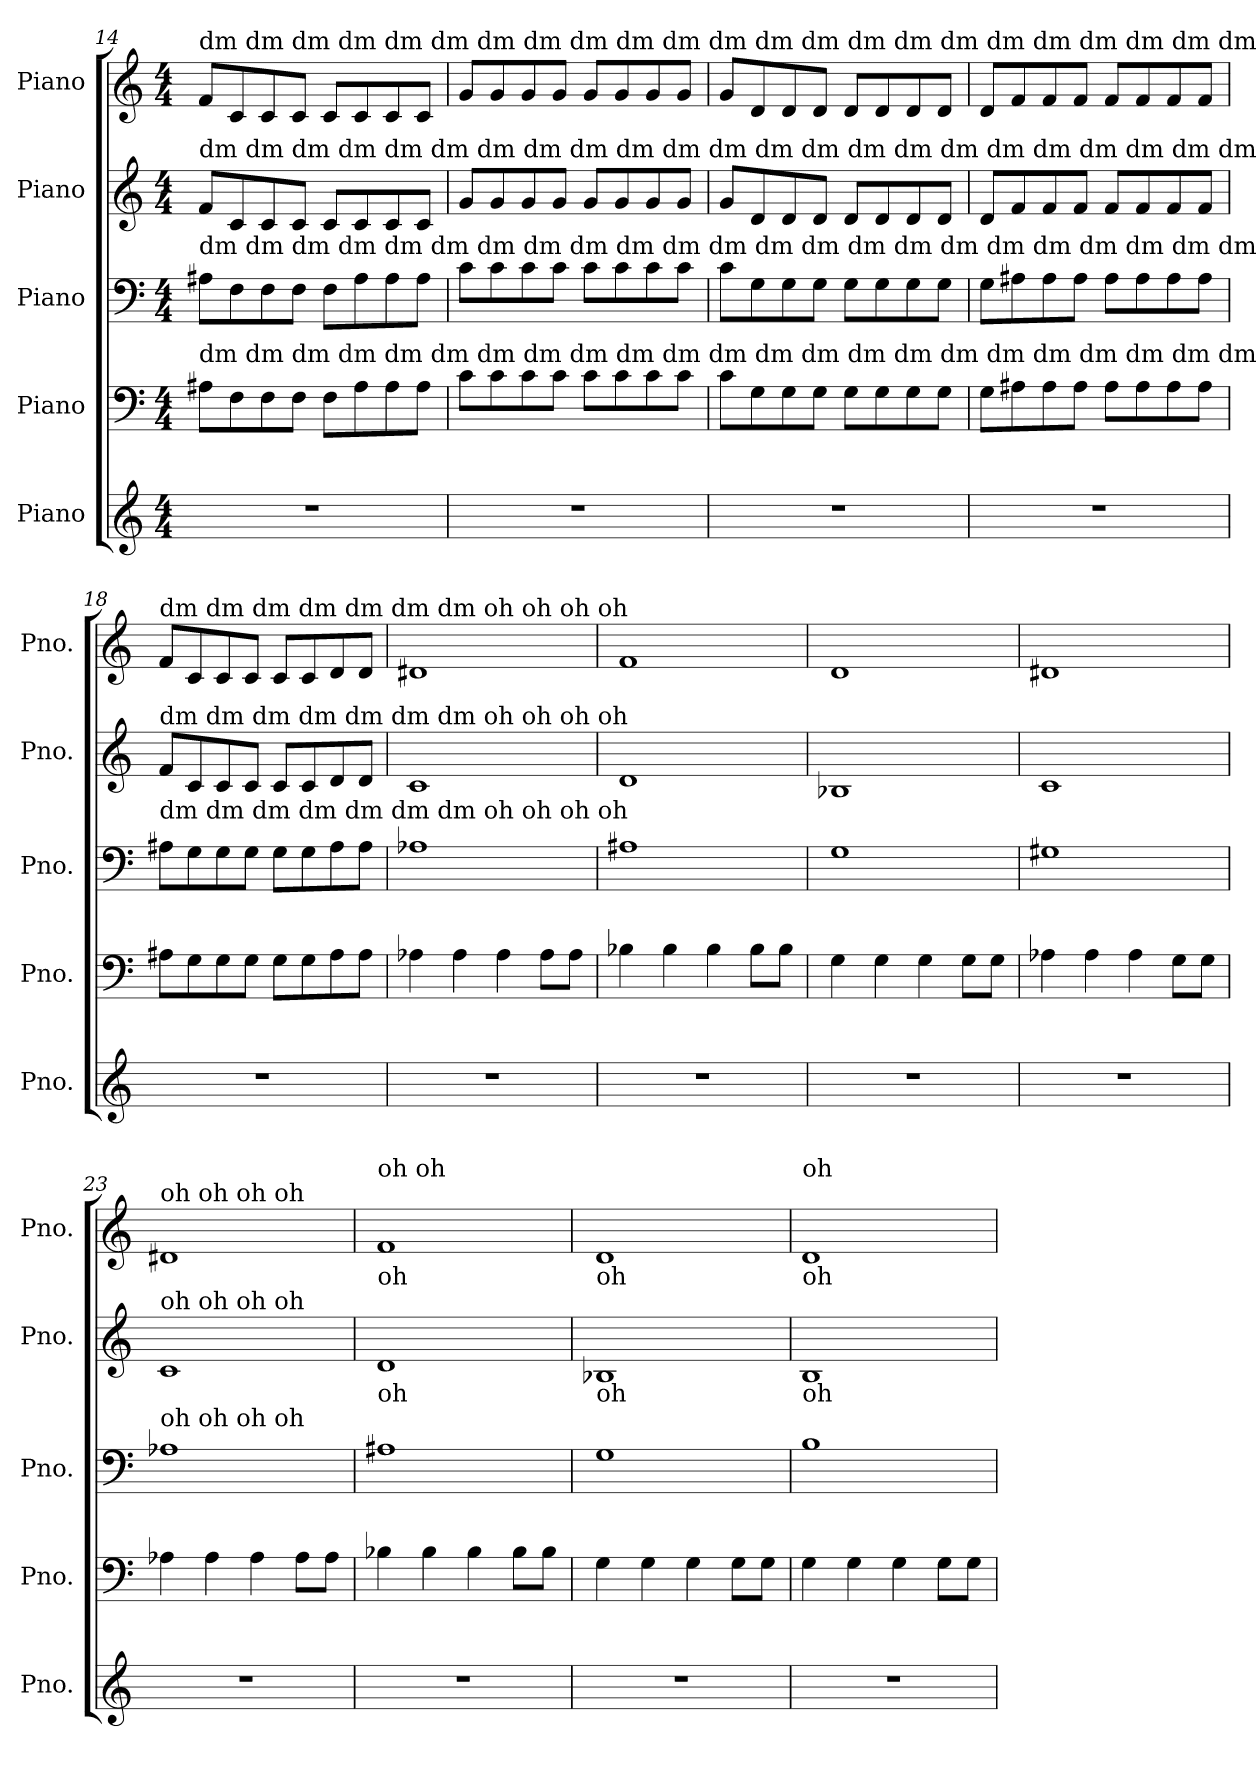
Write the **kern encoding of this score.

**kern	**kern	**kern	**kern	**kern
*part5	*part4	*part3	*part2	*part1
*staff5	*staff4	*staff3	*staff2	*staff1
*I"Piano	*I"Piano	*I"Piano	*I"Piano	*I"Piano
*I'Pno.	*I'Pno.	*I'Pno.	*I'Pno.	*I'Pno.
*clefG2	*clefF4	*clefF4	*clefG2	*clefG2
*k[]	*k[]	*k[]	*k[]	*k[]
*M4/4	*M4/4	*M4/4	*M4/4	*M4/4
=14	=14	=14	=14	=14
!	!	!	!	!LO:TX:a:t=dm dm dm dm dm dm dm dm dm dm dm dm dm dm dm dm dm dm dm dm dm dm dm dm dm dm dm dm dm dm dm dm dm
!	!	!	!LO:TX:a:t=dm dm dm dm dm dm dm dm dm dm dm dm dm dm dm dm dm dm dm dm dm dm dm dm dm dm dm dm dm dm dm dm dm	!
!	!	!LO:TX:a:t=dm dm dm dm dm dm dm dm dm dm dm dm dm dm dm dm dm dm dm dm dm dm dm dm dm dm dm dm dm dm dm dm dm	!	!
!	!LO:TX:a:t=dm dm dm dm dm dm dm dm dm dm dm dm dm dm dm dm dm dm dm dm dm dm dm dm dm dm dm dm dm dm dm dm dm	!	!	!
1r	8A#X\L	8A#X\L	8f/L	8f/L
.	8F\	8F\	8c/	8c/
.	8F\	8F\	8c/	8c/
.	8F\J	8F\J	8c/J	8c/J
.	8F\L	8F\L	8c/L	8c/L
.	8A#\	8A#\	8c/	8c/
.	8A#\	8A#\	8c/	8c/
.	8A#\J	8A#\J	8c/J	8c/J
=15	=15	=15	=15	=15
1r	8c\L	8c\L	8g/L	8g/L
.	8c\	8c\	8g/	8g/
.	8c\	8c\	8g/	8g/
.	8c\J	8c\J	8g/J	8g/J
.	8c\L	8c\L	8g/L	8g/L
.	8c\	8c\	8g/	8g/
.	8c\	8c\	8g/	8g/
.	8c\J	8c\J	8g/J	8g/J
=16	=16	=16	=16	=16
1r	8c\L	8c\L	8g/L	8g/L
.	8G\	8G\	8d/	8d/
.	8G\	8G\	8d/	8d/
.	8G\J	8G\J	8d/J	8d/J
.	8G\L	8G\L	8d/L	8d/L
.	8G\	8G\	8d/	8d/
.	8G\	8G\	8d/	8d/
.	8G\J	8G\J	8d/J	8d/J
!!LO:PB:g=z
=17	=17	=17	=17	=17
1r	8G\L	8G\L	8d/L	8d/L
.	8A#X\	8A#X\	8f/	8f/
.	8A#\	8A#\	8f/	8f/
.	8A#\J	8A#\J	8f/J	8f/J
.	8A#\L	8A#\L	8f/L	8f/L
.	8A#\	8A#\	8f/	8f/
.	8A#\	8A#\	8f/	8f/
.	8A#\J	8A#\J	8f/J	8f/J
=18	=18	=18	=18	=18
!	!	!	!	!LO:TX:a:t=dm dm dm dm dm dm dm      oh                                    oh                                   oh                                   oh
!	!	!	!LO:TX:a:t=dm dm dm dm dm dm dm     oh                                   oh                                   oh                                   oh	!
!	!	!LO:TX:a:t=dm dm dm dm dm dm dm    oh                                  oh                                      oh                                  oh	!	!
1r	8A#X\L	8A#X\L	8f/L	8f/L
.	8G\	8G\	8c/	8c/
.	8G\	8G\	8c/	8c/
.	8G\J	8G\J	8c/J	8c/J
.	8G\L	8G\L	8c/L	8c/L
.	8G\	8G\	8c/	8c/
.	8A#\	8A#\	8d/	8d/
.	8A#\J	8A#\J	8d/J	8d/J
=19	=19	=19	=19	=19
1r	4A-X\	1A-X	1c	1d#X
.	4A-\	.	.	.
.	4A-\	.	.	.
.	8A-\L	.	.	.
.	8A-\J	.	.	.
=20	=20	=20	=20	=20
1r	4B-X\	1A#X	1d	1f
.	4B-\	.	.	.
.	4B-\	.	.	.
.	8B-\L	.	.	.
.	8B-\J	.	.	.
=21	=21	=21	=21	=21
1r	4G\	1G	1B-X	1d
.	4G\	.	.	.
.	4G\	.	.	.
.	8G\L	.	.	.
.	8G\J	.	.	.
=22	=22	=22	=22	=22
1r	4A-X\	1G#X	1c	1d#X
.	4A-\	.	.	.
.	4A-\	.	.	.
.	8G\L	.	.	.
.	8G\J	.	.	.
!!LO:LB:g=z
=23	=23	=23	=23	=23
!	!	!	!	!LO:TX:a:t=oh                                             oh                                                oh                                              oh
!	!	!	!LO:TX:a:t=oh                                             oh                                                oh                                              oh	!
!	!	!LO:TX:a:t=oh                                             oh                                                oh                                              oh	!	!
1r	4A-X\	1A-X	1c	1d#X
.	4A-\	.	.	.
.	4A-\	.	.	.
.	8A-\L	.	.	.
.	8A-\J	.	.	.
=24	=24	=24	=24	=24
!	!	!	!	!LO:TX:a:t=oh                             oh
!	!	!	!LO:TX:a:t=oh	!
!	!	!LO:TX:a:t=oh	!	!
1r	4B-X\	1A#X	1d	1f
.	4B-\	.	.	.
.	4B-\	.	.	.
.	8B-\L	.	.	.
.	8B-\J	.	.	.
=25	=25	=25	=25	=25
!	!	!	!LO:TX:a:t=oh	!
!	!	!LO:TX:a:t=oh	!	!
1r	4G\	1G	1B-X	1d
.	4G\	.	.	.
.	4G\	.	.	.
.	8G\L	.	.	.
.	8G\J	.	.	.
=26	=26	=26	=26	=26
!	!	!	!	!LO:TX:a:t=oh
!	!	!	!LO:TX:a:t=oh	!
!	!	!LO:TX:a:t=oh	!	!
1r	4G\	1B	1B	1d
.	4G\	.	.	.
.	4G\	.	.	.
.	8G\L	.	.	.
.	8G\J	.	.	.
=	=	=	=	=
*-	*-	*-	*-	*-
